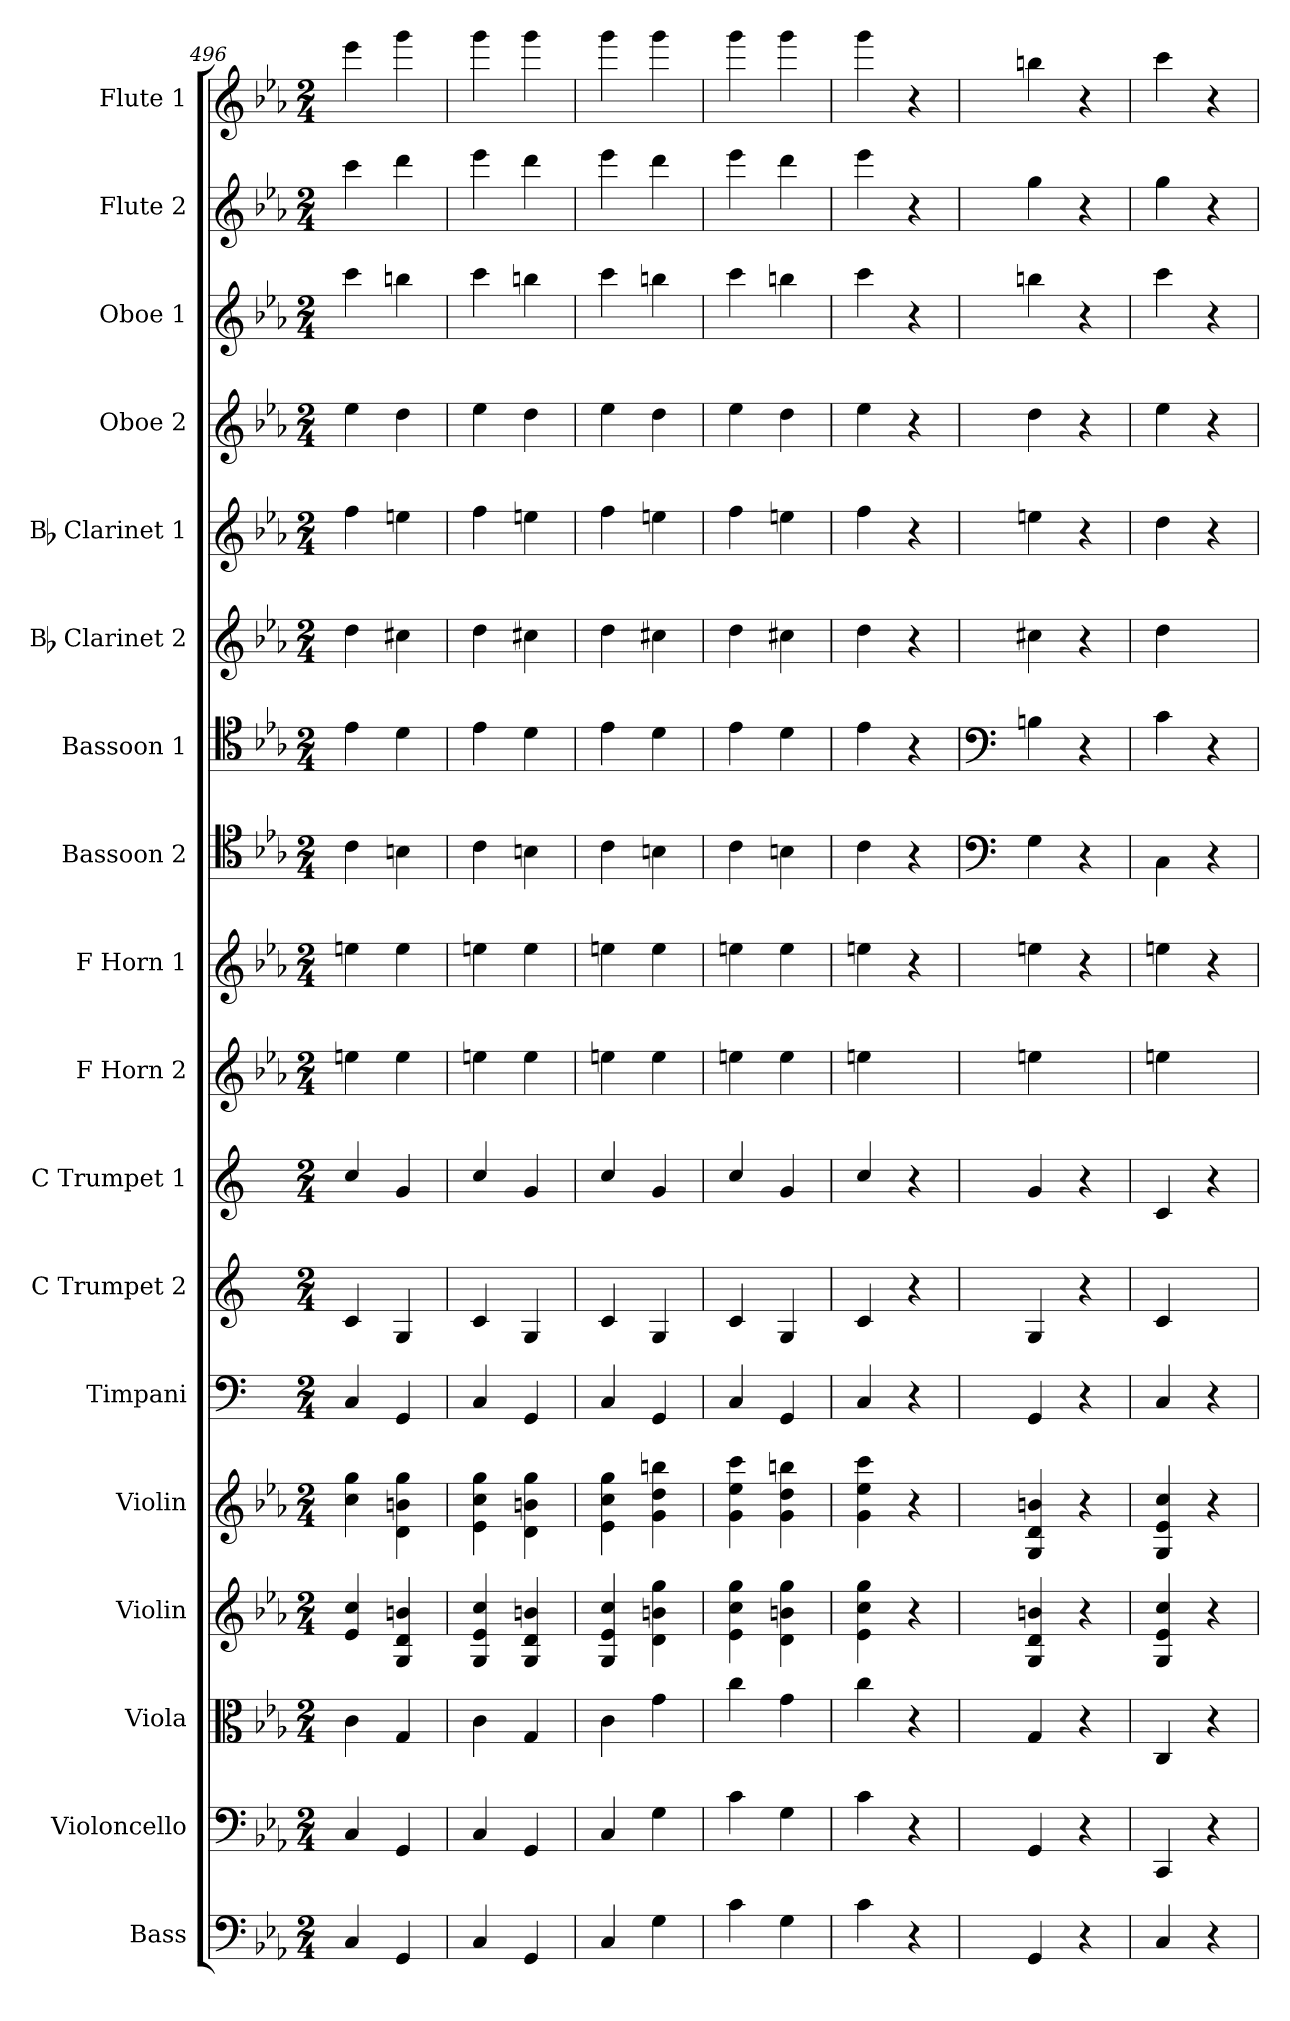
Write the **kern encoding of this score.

**kern	**kern	**kern	**kern	**kern	**kern	**kern	**kern	**kern	**kern	**kern	**kern	**kern	**kern	**kern	**kern	**kern	**kern
*part18	*part17	*part16	*part15	*part14	*part13	*part12	*part11	*part10	*part9	*part8	*part7	*part6	*part5	*part4	*part3	*part2	*part1
*staff18	*staff17	*staff16	*staff15	*staff14	*staff13	*staff12	*staff11	*staff10	*staff9	*staff8	*staff7	*staff6	*staff5	*staff4	*staff3	*staff2	*staff1
*I"Bass	*I"Violoncello	*I"Viola	*I"Violin	*I"Violin	*I"Timpani	*I"C Trumpet 2	*I"C Trumpet 1	*I"F Horn 2	*I"F Horn 1	*I"Bassoon 2	*I"Bassoon 1	*I"Bb Clarinet 2	*I"Bb Clarinet 1	*I"Oboe 2	*I"Oboe 1	*I"Flute 2	*I"Flute 1
*I'B	*I'Vc	*I'Vla	*I'Vln	*I'Vln	*I'Timp	*I'Tpt 2	*I'Tpt 1	*I'Hn 2	*I'Hn 1	*I'Bsn 2	*I'Bsn 1	*I'Cl 2	*I'Cl 1	*I'Ob 2	*I'Ob 1	*I'Fl 2	*I'Fl 1
*clefF4	*clefF4	*clefC3	*clefG2	*clefG2	*clefF4	*clefG2	*clefG2	*clefG2	*clefG2	*clefC4	*clefC4	*clefG2	*clefG2	*clefG2	*clefG2	*clefG2	*clefG2
*ITrd7c12	*	*	*	*	*	*	*	*ITrd4c7	*ITrd4c7	*	*	*ITrd1c2	*ITrd1c2	*	*	*	*
*k[b-e-a-]	*k[b-e-a-]	*k[b-e-a-]	*k[b-e-a-]	*k[b-e-a-]	*k[]	*k[]	*k[]	*k[b-e-a-d-]	*k[b-e-a-d-]	*k[b-e-a-]	*k[b-e-a-]	*k[b-e-a-d-g-]	*k[b-e-a-d-g-]	*k[b-e-a-]	*k[b-e-a-]	*k[b-e-a-]	*k[b-e-a-]
*M2/4	*M2/4	*M2/4	*M2/4	*M2/4	*M2/4	*M2/4	*M2/4	*M2/4	*M2/4	*M2/4	*M2/4	*M2/4	*M2/4	*M2/4	*M2/4	*M2/4	*M2/4
=496	=496	=496	=496	=496	=496	=496	=496	=496	=496	=496	=496	=496	=496	=496	=496	=496	=496
4CC	4C	4c	4e-/ 4cc/	4cc\ 4gg\	4C	4c/	4cc/	4a	4an	4c\	4e-\	4cc\	4ee-\	4ee-\	4ccc\	4ccc\	4eee-\
4GGG	4GG	4G	4G/ 4d/ 4bn/	4d\ 4bn\ 4gg\	4GG	4G/	4g/	4a	4a	4Bn\	4d\	4bn\	4ddn\	4dd\	4bbn\	4ddd\	4ggg\
=497	=497	=497	=497	=497	=497	=497	=497	=497	=497	=497	=497	=497	=497	=497	=497	=497	=497
4CC	4C	4c	4G/ 4e-/ 4cc/	4e-\ 4cc\ 4gg\	4C	4c/	4cc/	4a	4an	4c\	4e-\	4cc\	4ee-\	4ee-\	4ccc\	4eee-\	4ggg\
4GGG	4GG	4G	4G/ 4d/ 4bn/	4d\ 4bn\ 4gg\	4GG	4G/	4g/	4a	4a	4Bn\	4d\	4bn\	4ddn\	4dd\	4bbn\	4ddd\	4ggg\
=498	=498	=498	=498	=498	=498	=498	=498	=498	=498	=498	=498	=498	=498	=498	=498	=498	=498
4CC	4C	4c	4G/ 4e-/ 4cc/	4e-\ 4cc\ 4gg\	4C	4c/	4cc/	4a	4an	4c\	4e-\	4cc\	4ee-\	4ee-\	4ccc\	4eee-\	4ggg\
4GG	4G	4g	4d\ 4bn\ 4gg\	4g\ 4dd\ 4bbn\	4GG	4G/	4g/	4a	4a	4Bn\	4d\	4bn\	4ddn\	4dd\	4bbn\	4ddd\	4ggg\
=499	=499	=499	=499	=499	=499	=499	=499	=499	=499	=499	=499	=499	=499	=499	=499	=499	=499
4C	4c	4cc	4e-\ 4cc\ 4gg\	4g\ 4ee-\ 4ccc\	4C	4c/	4cc/	4a	4an	4c\	4e-\	4cc\	4ee-\	4ee-\	4ccc\	4eee-\	4ggg\
4GG	4G	4g	4d\ 4bn\ 4gg\	4g\ 4dd\ 4bbn\	4GG	4G/	4g/	4a	4a	4Bn\	4d\	4bn\	4ddn\	4dd\	4bbn\	4ddd\	4ggg\
=500	=500	=500	=500	=500	=500	=500	=500	=500	=500	=500	=500	=500	=500	=500	=500	=500	=500
4C	4c	4cc	4e-\ 4cc\ 4gg\	4g\ 4ee-\ 4ccc\	4C	4c/	4cc/	4a	4an	4c\	4e-\	4cc\	4ee-\	4ee-\	4ccc\	4eee-\	4ggg\
4r	4r	4r	4r	4r	4r	4r	4r	4ryy	4r	4r	4r	4r	4r	4r	4r	4r	4r
=501	=501	=501	=501	=501	=501	=501	=501	=501	=501	=501	=501	=501	=501	=501	=501	=501	=501
*	*	*	*	*	*	*	*	*	*	*clefF4	*clefF4	*	*	*	*	*	*
4GGG	4GG	4G	4G/ 4d/ 4bn/	4G/ 4d/ 4bn/	4GG	4G/	4g/	4a	4an	4G\	4Bn\	4bn\	4ddn\	4dd\	4bbn\	4gg\	4bbn\
4r	4r	4r	4r	4r	4r	4r	4r	4ryy	4r	4r	4r	4r	4r	4r	4r	4r	4r
=502	=502	=502	=502	=502	=502	=502	=502	=502	=502	=502	=502	=502	=502	=502	=502	=502	=502
4CC	4CC	4C	4G/ 4e-/ 4cc/	4G/ 4e-/ 4cc/	4C	4c	4c	4a	4an	4C\	4c\	4cc	4cc	4ee-\	4ccc\	4gg\	4ccc\
4r	4r	4r	4r	4r	4r	4ryy	4r	4ryy	4r	4r	4r	4ryy	4r	4r	4r	4r	4r
=	=	=	=	=	=	=	=	=	=	=	=	=	=	=	=	=	=
*-	*-	*-	*-	*-	*-	*-	*-	*-	*-	*-	*-	*-	*-	*-	*-	*-	*-
